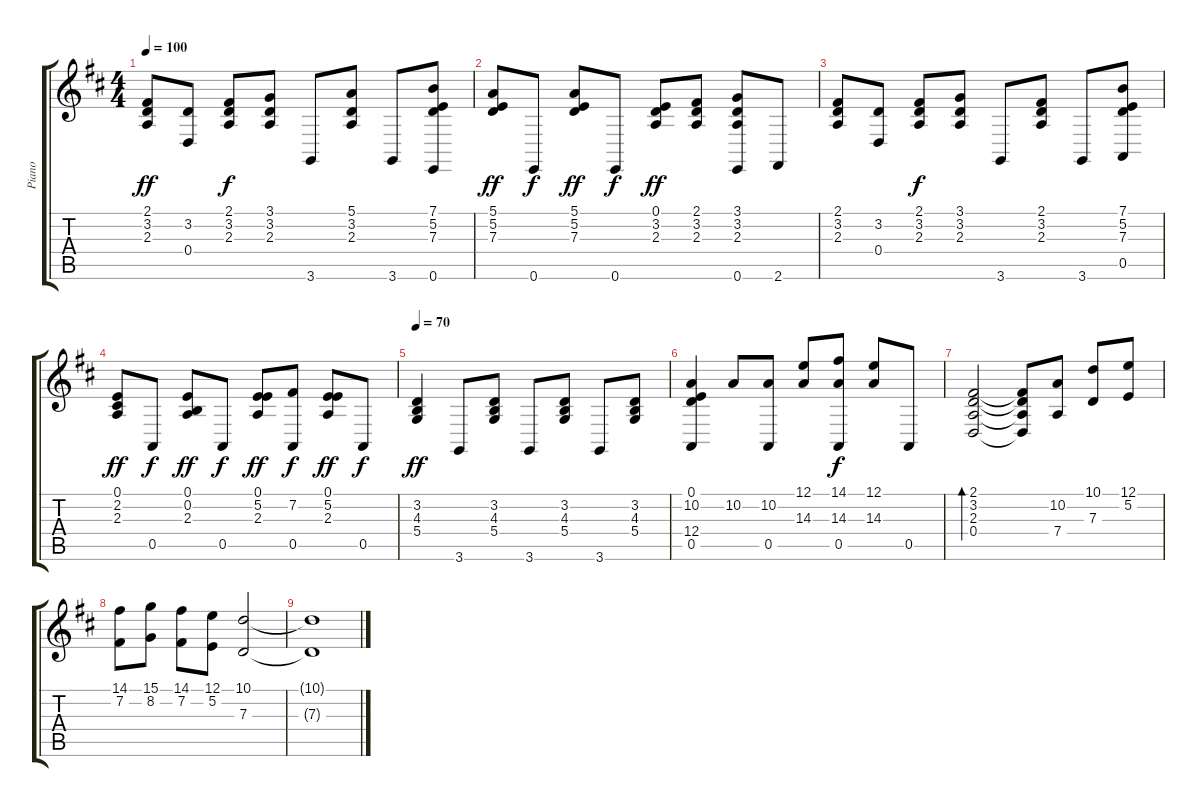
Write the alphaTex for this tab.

\track ("Piano" "Piano") {instrument brightacousticpiano}
\staff {score tabs}
\tuning (E4 B3 G3 D3 A2 E2) {hide}
\ts (4 4)
\tempo 100
\clef g2
\ks d
(2.1 3.2 2.3).8{dy ff} (3.2 0.4).8 (2.1 3.2 2.3).8{dy f} (3.1 3.2 2.3).8 3.6.8 (5.1 3.2 2.3).8 3.6.8 (7.1 5.2 7.3 0.6).8 |
(5.1 5.2 7.3).8{dy ff} 0.6.8{dy f} (5.1 5.2 7.3).8{dy ff} 0.6.8{dy f} (0.1 3.2 2.3).8{dy ff} (2.1 3.2 2.3).8 (3.1 3.2 2.3 0.6).8 2.6.8 |
(2.1 3.2 2.3).8 (3.2 0.4).8 (2.1 3.2 2.3).8{dy f} (3.1 3.2 2.3).8 3.6.8 (2.1 3.2 2.3).8 3.6.8 (7.1 5.2 7.3 0.5).8 |
(0.1 2.2 2.3).8{dy ff} 0.5.8{dy f} (0.1 0.2 2.3).8{dy ff} 0.5.8{dy f} (0.1 5.2 2.3).8{dy ff} (7.2 0.5).8{dy f} (0.1 5.2 2.3).8{dy ff} 0.5.8{dy f} |
\tempo 70
(3.2 4.3 5.4).4{dy ff} 3.6.8 (3.2 4.3 5.4).8 3.6.8 (3.2 4.3 5.4).8 3.6.8 (3.2 4.3 5.4).8 |
(0.1 10.2 12.4 0.5).4 10.2.8 (10.2 0.5).8 (12.1 14.3).8 (14.1 14.3 0.5).8{dy f} (12.1 14.3).8 0.5.8 |
(2.1 3.2 2.3 0.4).2{bd 60} (2.1{t} 3.2{t} 2.3{t} 0.4{t}).8 (10.2 7.4).8 (10.1 7.3).8 (12.1 5.2).8 |
(14.1 7.2).8 (15.1 8.2).8 (14.1 7.2).8 (12.1 5.2).8 (10.1 7.3).2 |
(10.1{t} 7.3{t}).1
